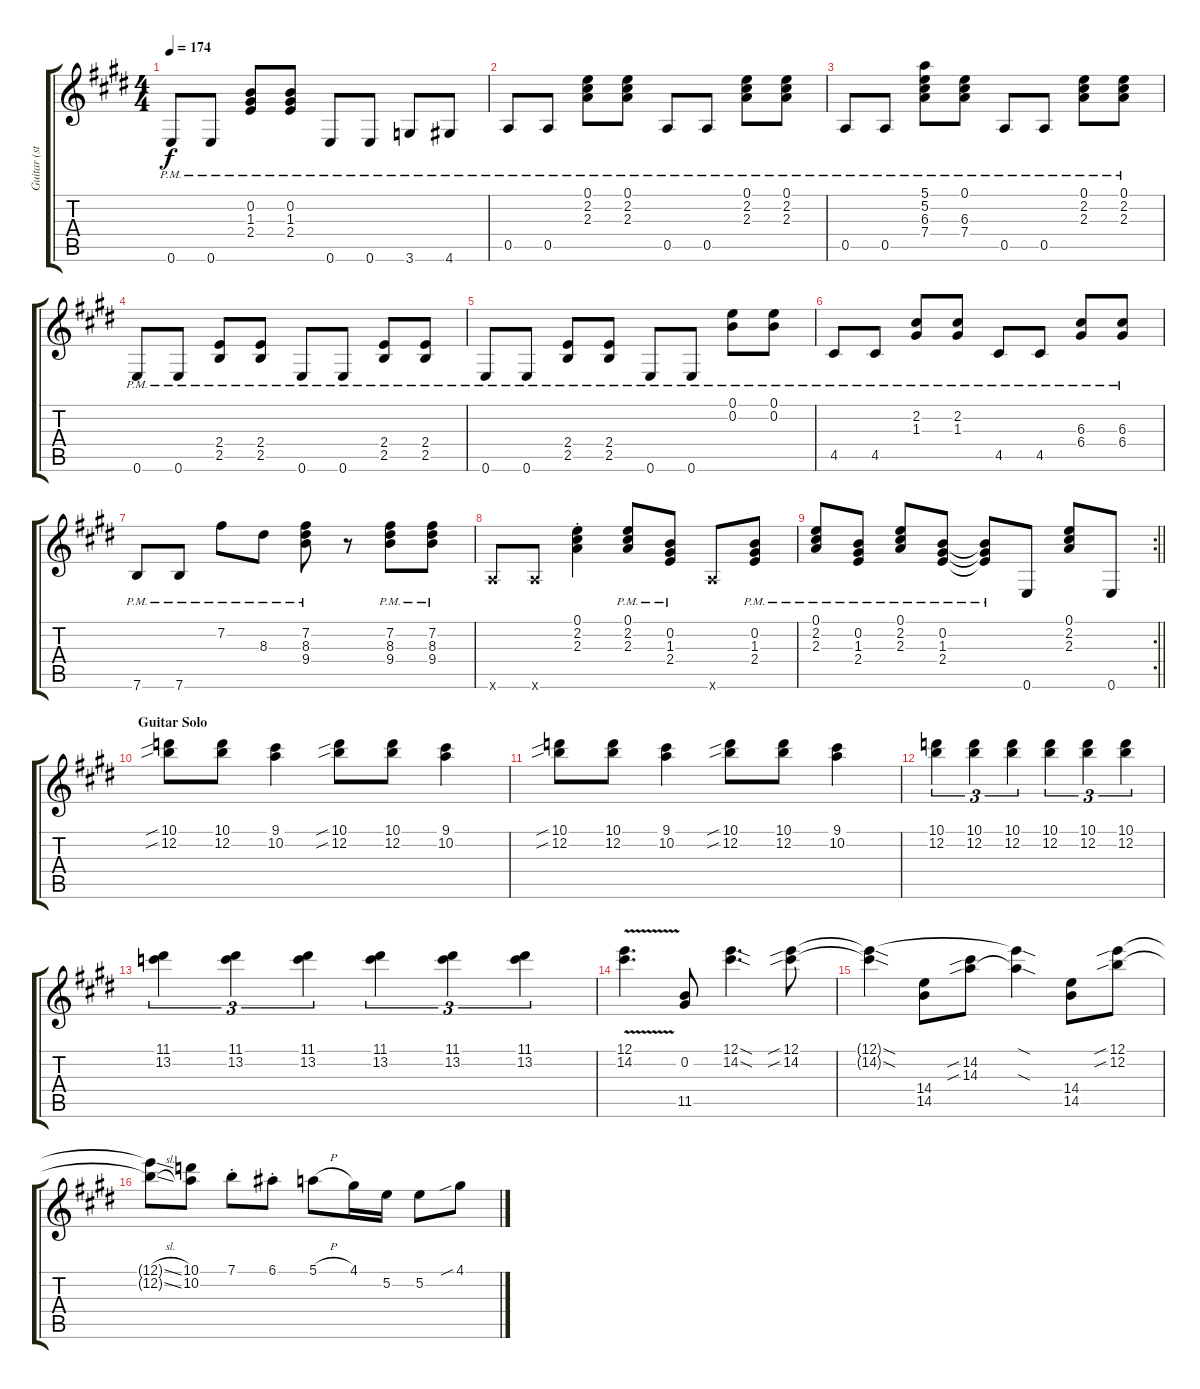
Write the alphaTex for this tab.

\track ("Guitar (std-tune)" "Guitar (st") {instrument overdrivenguitar}
\staff {score tabs}
\tuning (E4 B3 G3 D3 A2 E2) {hide}
\ts (4 4)
\tempo 174
\clef g2
\ks e
0.6{pm}.8{dy f} 0.6{pm}.8 (0.2{pm} 1.3{pm} 2.4{pm}).8 (0.2{pm} 1.3{pm} 2.4{pm}).8 0.6{pm}.8 0.6{pm}.8 3.6{pm}.8 4.6{pm}.8 |
\ks c#minor
0.5{pm}.8 0.5{pm}.8 (0.1{pm} 2.2{pm} 2.3{pm}).8 (0.1{pm} 2.2{pm} 2.3{pm}).8 0.5{pm}.8 0.5{pm}.8 (0.1{pm} 2.2{pm} 2.3{pm}).8 (0.1{pm} 2.2{pm} 2.3{pm}).8 |
0.5{pm}.8 0.5{pm}.8 (5.1{pm} 5.2{pm} 6.3{pm} 7.4{pm}).8 (0.1{pm} 6.3{pm} 7.4{pm}).8 0.5{pm}.8 0.5{pm}.8 (0.1{pm} 2.2{pm} 2.3{pm}).8 (0.1{pm} 2.2{pm} 2.3{pm}).8 |
0.6{pm}.8 0.6{pm}.8 (2.4{pm} 2.5{pm}).8 (2.4{pm} 2.5{pm}).8 0.6{pm}.8 0.6{pm}.8 (2.4{pm} 2.5{pm}).8 (2.4{pm} 2.5{pm}).8 |
\ks e
0.6{pm}.8 0.6{pm}.8 (2.4{pm} 2.5{pm}).8 (2.4{pm} 2.5{pm}).8 0.6{pm}.8 0.6{pm}.8 (0.1{pm} 0.2{pm}).8 (0.1{pm} 0.2{pm}).8 |
\ks c#minor
4.5{pm}.8 4.5{pm}.8 (2.2{pm} 1.3{pm}).8 (2.2{pm} 1.3{pm}).8 4.5{pm}.8 4.5{pm}.8 (6.3{pm} 6.4{pm}).8 (6.3{pm} 6.4{pm}).8 |
7.6{pm}.8 7.6{pm}.8 7.2{pm}.8 8.3{pm}.8 (7.2{pm} 8.3{pm} 9.4{pm}).8 r.8 (7.2{pm} 8.3{pm} 9.4{pm}).8 (7.2{pm} 8.3{pm} 9.4{pm}).8 |
5.6{x}.8 5.6{x}.8 (0.1{st} 2.2{st} 2.3{st}).4 (0.1{pm} 2.2{pm} 2.3{pm}).8 (0.2{pm} 1.3{pm} 2.4{pm}).8 5.6{x}.8 (0.2{pm} 1.3{pm} 2.4{pm}).8 |
\rc 2
\barLineRight lightlight
\ks e
(0.1{pm} 2.2{pm} 2.3{pm}).8 (0.2{pm} 1.3{pm} 2.4{pm}).8 (0.1{pm} 2.2{pm} 2.3{pm}).8 (0.2{pm} 1.3{pm} 2.4{pm}).8 (0.2{pm t} 1.3{pm t} 2.4{pm t}).8 0.6.8 (0.1 2.2 2.3).8 0.6.8 |
\section ("" "Guitar Solo")
\ks c#minor
(10.1{sib} 12.2{sib}).8 (10.1 12.2).8 (9.1 10.2).4 (10.1{sib} 12.2{sib}).8 (10.1 12.2).8 (9.1 10.2).4 |
(10.1{sib} 12.2{sib}).8 (10.1 12.2).8 (9.1 10.2).4 (10.1{sib} 12.2{sib}).8 (10.1 12.2).8 (9.1 10.2).4 |
(10.1 12.2).4{tu (3 2)} (10.1 12.2).4{tu (3 2)} (10.1 12.2).4{tu (3 2)} (10.1 12.2).4{tu (3 2)} (10.1 12.2).4{tu (3 2)} (10.1 12.2).4{tu (3 2)} |
\ks e
(11.1 13.2).4{tu (3 2)} (11.1 13.2).4{tu (3 2)} (11.1 13.2).4{tu (3 2)} (11.1 13.2).4{tu (3 2)} (11.1 13.2).4{tu (3 2)} (11.1 13.2).4{tu (3 2)} |
\ks c#minor
(12.1{v} 14.2{v}).4{d} (0.2 11.5).8 (12.1{sod} 14.2{sod}).4{d} (12.1{sib} 14.2{sib}).8 |
(12.1{sod t} 14.2{sod t}).4 (14.4 14.5).8 (14.2{sib} 14.3{sib}).8 (12.1{sod t} 14.3{sod t}).4 (14.4 14.5).8 (12.1{sib} 12.2{sib}).8 |
(12.1{sl t} 12.2{sl t}).8 (10.1 10.2).8 7.1{st}.8 6.1{st}.8 5.1{h}.8 4.1.16 5.2.16 5.2.8 4.1{sib}.8
